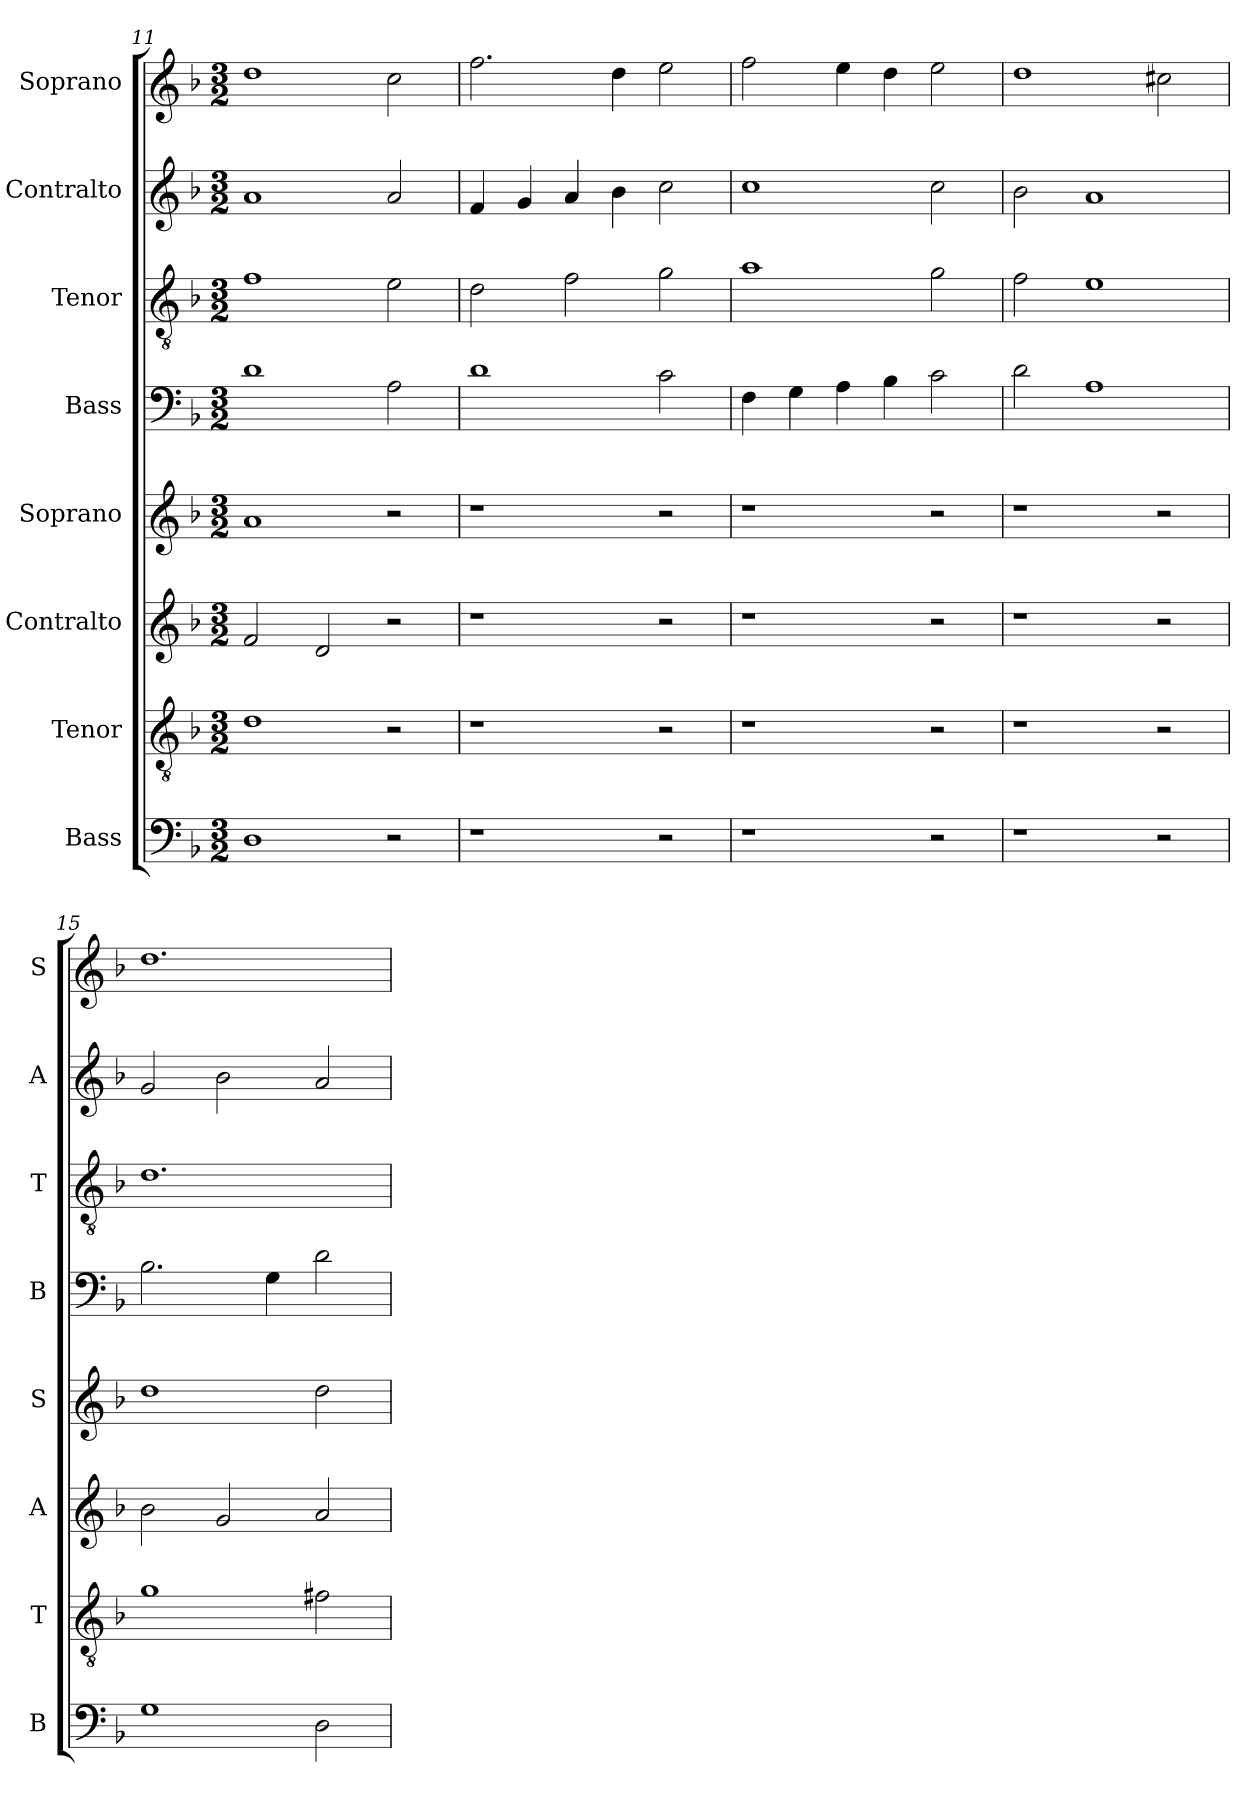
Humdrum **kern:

**kern	**kern	**kern	**kern	**kern	**kern	**kern	**kern
*part8	*part7	*part6	*part5	*part4	*part3	*part2	*part1
*staff8	*staff7	*staff6	*staff5	*staff4	*staff3	*staff2	*staff1
*I"Bass	*I"Tenor	*I"Contralto	*I"Soprano	*I"Bass	*I"Tenor	*I"Contralto	*I"Soprano
*I'B	*I'T	*I'A	*I'S	*I'B	*I'T	*I'A	*I'S
*clefF4	*clefGv2	*clefG2	*clefG2	*clefF4	*clefGv2	*clefG2	*clefG2
*k[b-]	*k[b-]	*k[b-]	*k[b-]	*k[b-]	*k[b-]	*k[b-]	*k[b-]
*G:dor	*G:dor	*G:dor	*G:dor	*G:dor	*G:dor	*G:dor	*G:dor
*M3/2	*M3/2	*M3/2	*M3/2	*M3/2	*M3/2	*M3/2	*M3/2
=11	=11	=11	=11	=11	=11	=11	=11
1D	1d	2f	1a	1d	1f	1a	1dd
.	.	2d	.	.	.	.	.
2r	2r	2r	2r	2A	2e	2a	2cc
=12	=12	=12	=12	=12	=12	=12	=12
1r	1r	1r	1r	1d	2d	4f	2.ff
.	.	.	.	.	.	4g	.
.	.	.	.	.	2f	4a	.
.	.	.	.	.	.	4b-	4dd
2r	2r	2r	2r	2c	2g	2cc	2ee
=13	=13	=13	=13	=13	=13	=13	=13
1r	1r	1r	1r	4F	1a	1cc	2ff
.	.	.	.	4G	.	.	.
.	.	.	.	4A	.	.	4ee
.	.	.	.	4B-	.	.	4dd
2r	2r	2r	2r	2c	2g	2cc	2ee
=14	=14	=14	=14	=14	=14	=14	=14
1r	1r	1r	1r	2d	2f	2b-	1dd
.	.	.	.	1A	1e	1a	.
2r	2r	2r	2r	.	.	.	2cc#X
=15	=15	=15	=15	=15	=15	=15	=15
1G	1g	2b-	1dd	2.B-	1.d	2g	1.dd
.	.	2g	.	.	.	2b-	.
.	.	.	.	4G	.	.	.
2D	2f#X	2a	2dd	2d	.	2a	.
=	=	=	=	=	=	=	=
*-	*-	*-	*-	*-	*-	*-	*-
